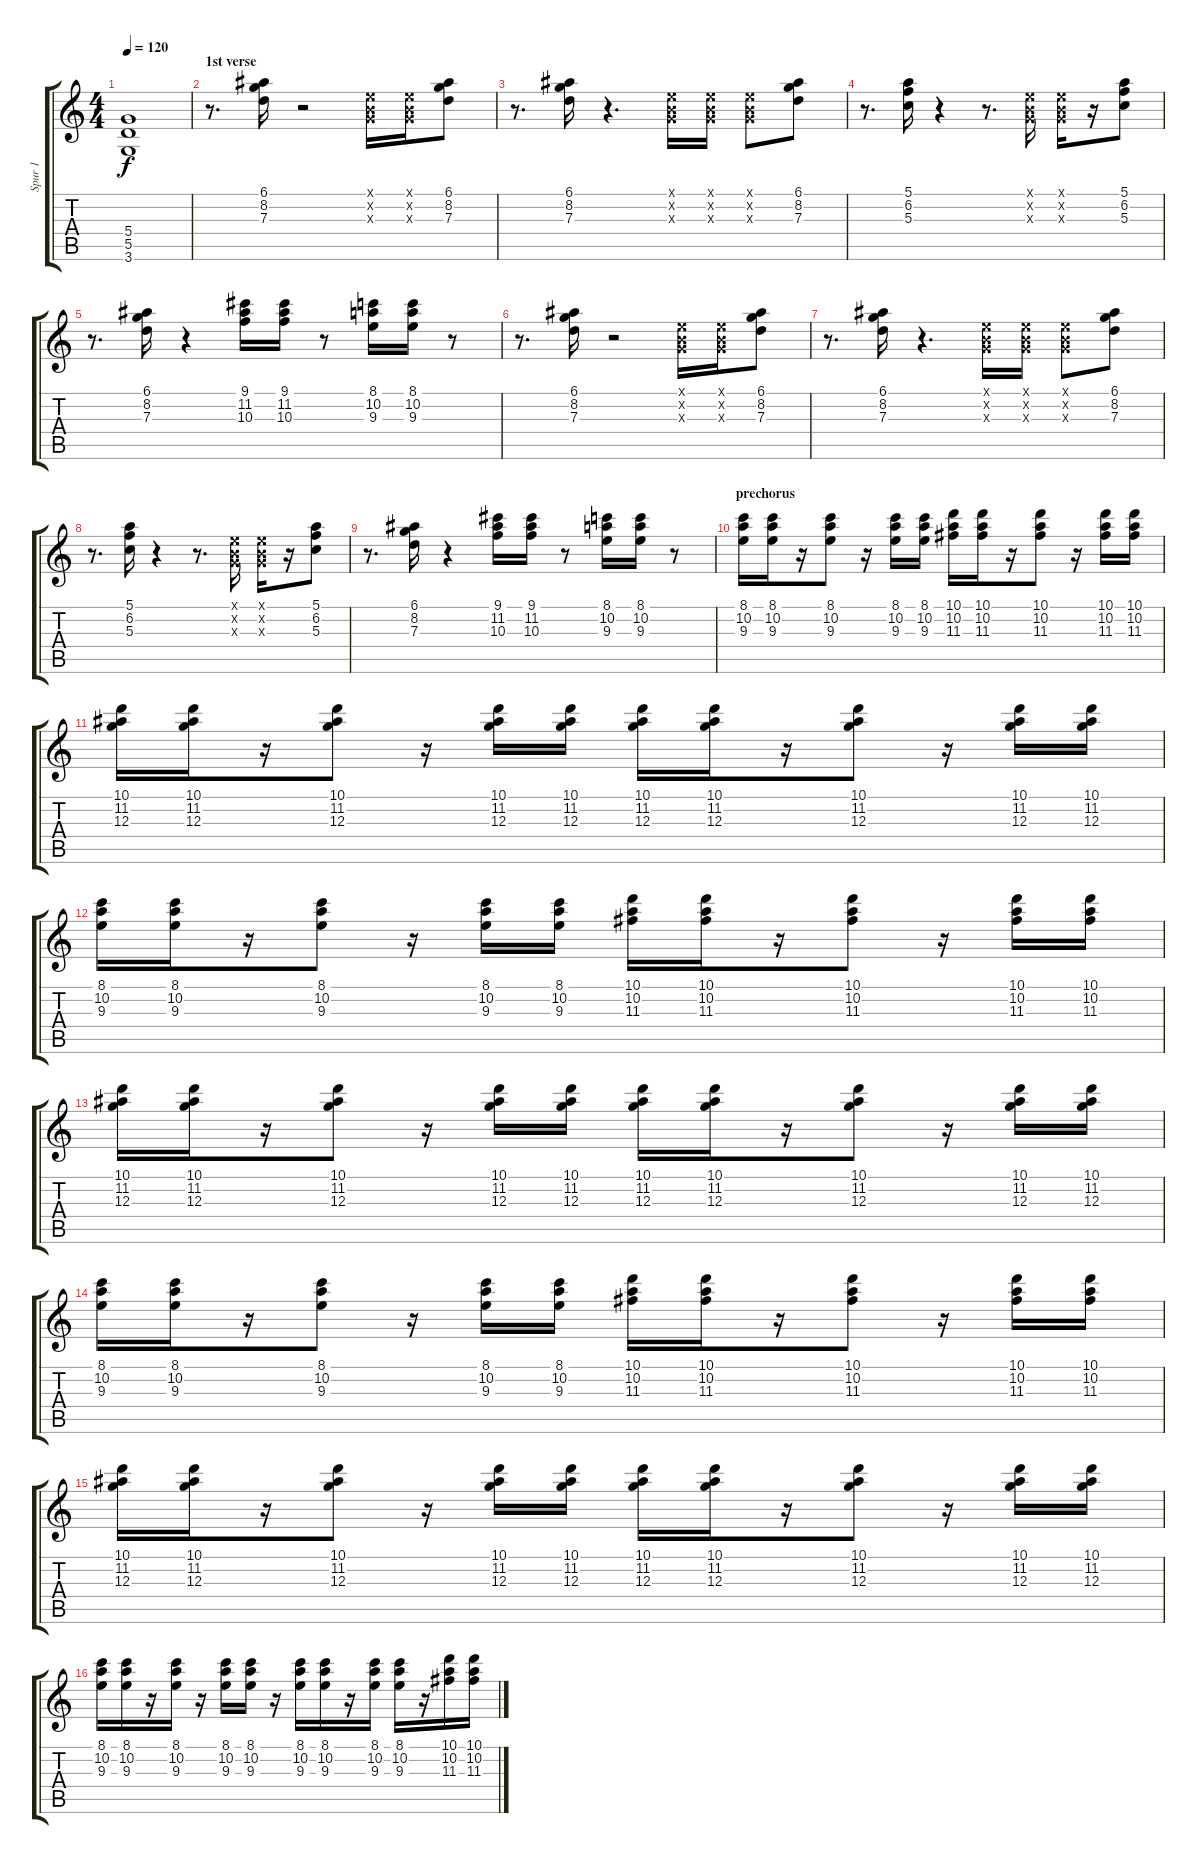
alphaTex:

\track ("Spur 1" "Spur 1") {instrument distortionguitar}
\staff {score tabs}
\tuning (E4 B3 G3 D3 A2 E2) {hide}
\ts (4 4)
\tempo 120
\clef g2
\ks c
(5.4 5.5 3.6).1{dy f} |
\section ("" "1st verse")
r.8{d} (6.1 8.2 7.3).16{volume 8 instrument electricguitarclean} r.2 (0.1{x} 0.2{x} 0.3{x}).16 (0.1{x} 0.2{x} 0.3{x}).16 (6.1 8.2 7.3).8 |
r.8{d} (6.1 8.2 7.3).16 r.4{d} (0.1{x} 0.2{x} 0.3{x}).16 (0.1{x} 0.2{x} 0.3{x}).16 (0.1{x} 0.2{x} 0.3{x}).8 (6.1 8.2 7.3).8 |
r.8{d} (5.1 6.2 5.3).16 r.4 r.8{d} (0.1{x} 0.2{x} 0.3{x}).16 (0.1{x} 0.2{x} 0.3{x}).16 r.16 (5.1 6.2 5.3).8 |
r.8{d} (6.1 8.2 7.3).16 r.4 (9.1 11.2 10.3).16 (9.1 11.2 10.3).16 r.8 (8.1 10.2 9.3).16 (8.1 10.2 9.3).16 r.8 |
r.8{d} (6.1 8.2 7.3).16{volume 8 instrument electricguitarclean} r.2 (0.1{x} 0.2{x} 0.3{x}).16 (0.1{x} 0.2{x} 0.3{x}).16 (6.1 8.2 7.3).8 |
r.8{d} (6.1 8.2 7.3).16 r.4{d} (0.1{x} 0.2{x} 0.3{x}).16 (0.1{x} 0.2{x} 0.3{x}).16 (0.1{x} 0.2{x} 0.3{x}).8 (6.1 8.2 7.3).8 |
r.8{d} (5.1 6.2 5.3).16 r.4 r.8{d} (0.1{x} 0.2{x} 0.3{x}).16 (0.1{x} 0.2{x} 0.3{x}).16 r.16 (5.1 6.2 5.3).8 |
r.8{d} (6.1 8.2 7.3).16 r.4 (9.1 11.2 10.3).16 (9.1 11.2 10.3).16 r.8 (8.1 10.2 9.3).16 (8.1 10.2 9.3).16 r.8 |
\section ("" "prechorus")
(8.1 10.2 9.3).16{volume 7 instrument electricguitarclean} (8.1 10.2 9.3).16 r.16 (8.1 10.2 9.3).8 r.16 (8.1 10.2 9.3).16 (8.1 10.2 9.3).16 (10.1 10.2 11.3).16 (10.1 10.2 11.3).16 r.16 (10.1 10.2 11.3).8 r.16 (10.1 10.2 11.3).16 (10.1 10.2 11.3).16 |
(10.1 11.2 12.3).16 (10.1 11.2 12.3).16 r.16 (10.1 11.2 12.3).8 r.16 (10.1 11.2 12.3).16 (10.1 11.2 12.3).16 (10.1 11.2 12.3).16 (10.1 11.2 12.3).16 r.16 (10.1 11.2 12.3).8 r.16 (10.1 11.2 12.3).16 (10.1 11.2 12.3).16 |
(8.1 10.2 9.3).16 (8.1 10.2 9.3).16 r.16 (8.1 10.2 9.3).8 r.16 (8.1 10.2 9.3).16 (8.1 10.2 9.3).16 (10.1 10.2 11.3).16 (10.1 10.2 11.3).16 r.16 (10.1 10.2 11.3).8 r.16 (10.1 10.2 11.3).16 (10.1 10.2 11.3).16 |
(10.1 11.2 12.3).16 (10.1 11.2 12.3).16 r.16 (10.1 11.2 12.3).8 r.16 (10.1 11.2 12.3).16 (10.1 11.2 12.3).16 (10.1 11.2 12.3).16 (10.1 11.2 12.3).16 r.16 (10.1 11.2 12.3).8 r.16 (10.1 11.2 12.3).16 (10.1 11.2 12.3).16 |
(8.1 10.2 9.3).16 (8.1 10.2 9.3).16 r.16 (8.1 10.2 9.3).8 r.16 (8.1 10.2 9.3).16 (8.1 10.2 9.3).16 (10.1 10.2 11.3).16 (10.1 10.2 11.3).16 r.16 (10.1 10.2 11.3).8 r.16 (10.1 10.2 11.3).16 (10.1 10.2 11.3).16 |
(10.1 11.2 12.3).16 (10.1 11.2 12.3).16 r.16 (10.1 11.2 12.3).8 r.16 (10.1 11.2 12.3).16 (10.1 11.2 12.3).16 (10.1 11.2 12.3).16 (10.1 11.2 12.3).16 r.16 (10.1 11.2 12.3).8 r.16 (10.1 11.2 12.3).16 (10.1 11.2 12.3).16 |
(8.1 10.2 9.3).16 (8.1 10.2 9.3).16 r.16 (8.1 10.2 9.3).16 r.16 (8.1 10.2 9.3).16 (8.1 10.2 9.3).16 r.16 (8.1 10.2 9.3).16 (8.1 10.2 9.3).16 r.16 (8.1 10.2 9.3).16 (8.1 10.2 9.3).16 r.16 (10.1 10.2 11.3).16 (10.1 10.2 11.3).16
